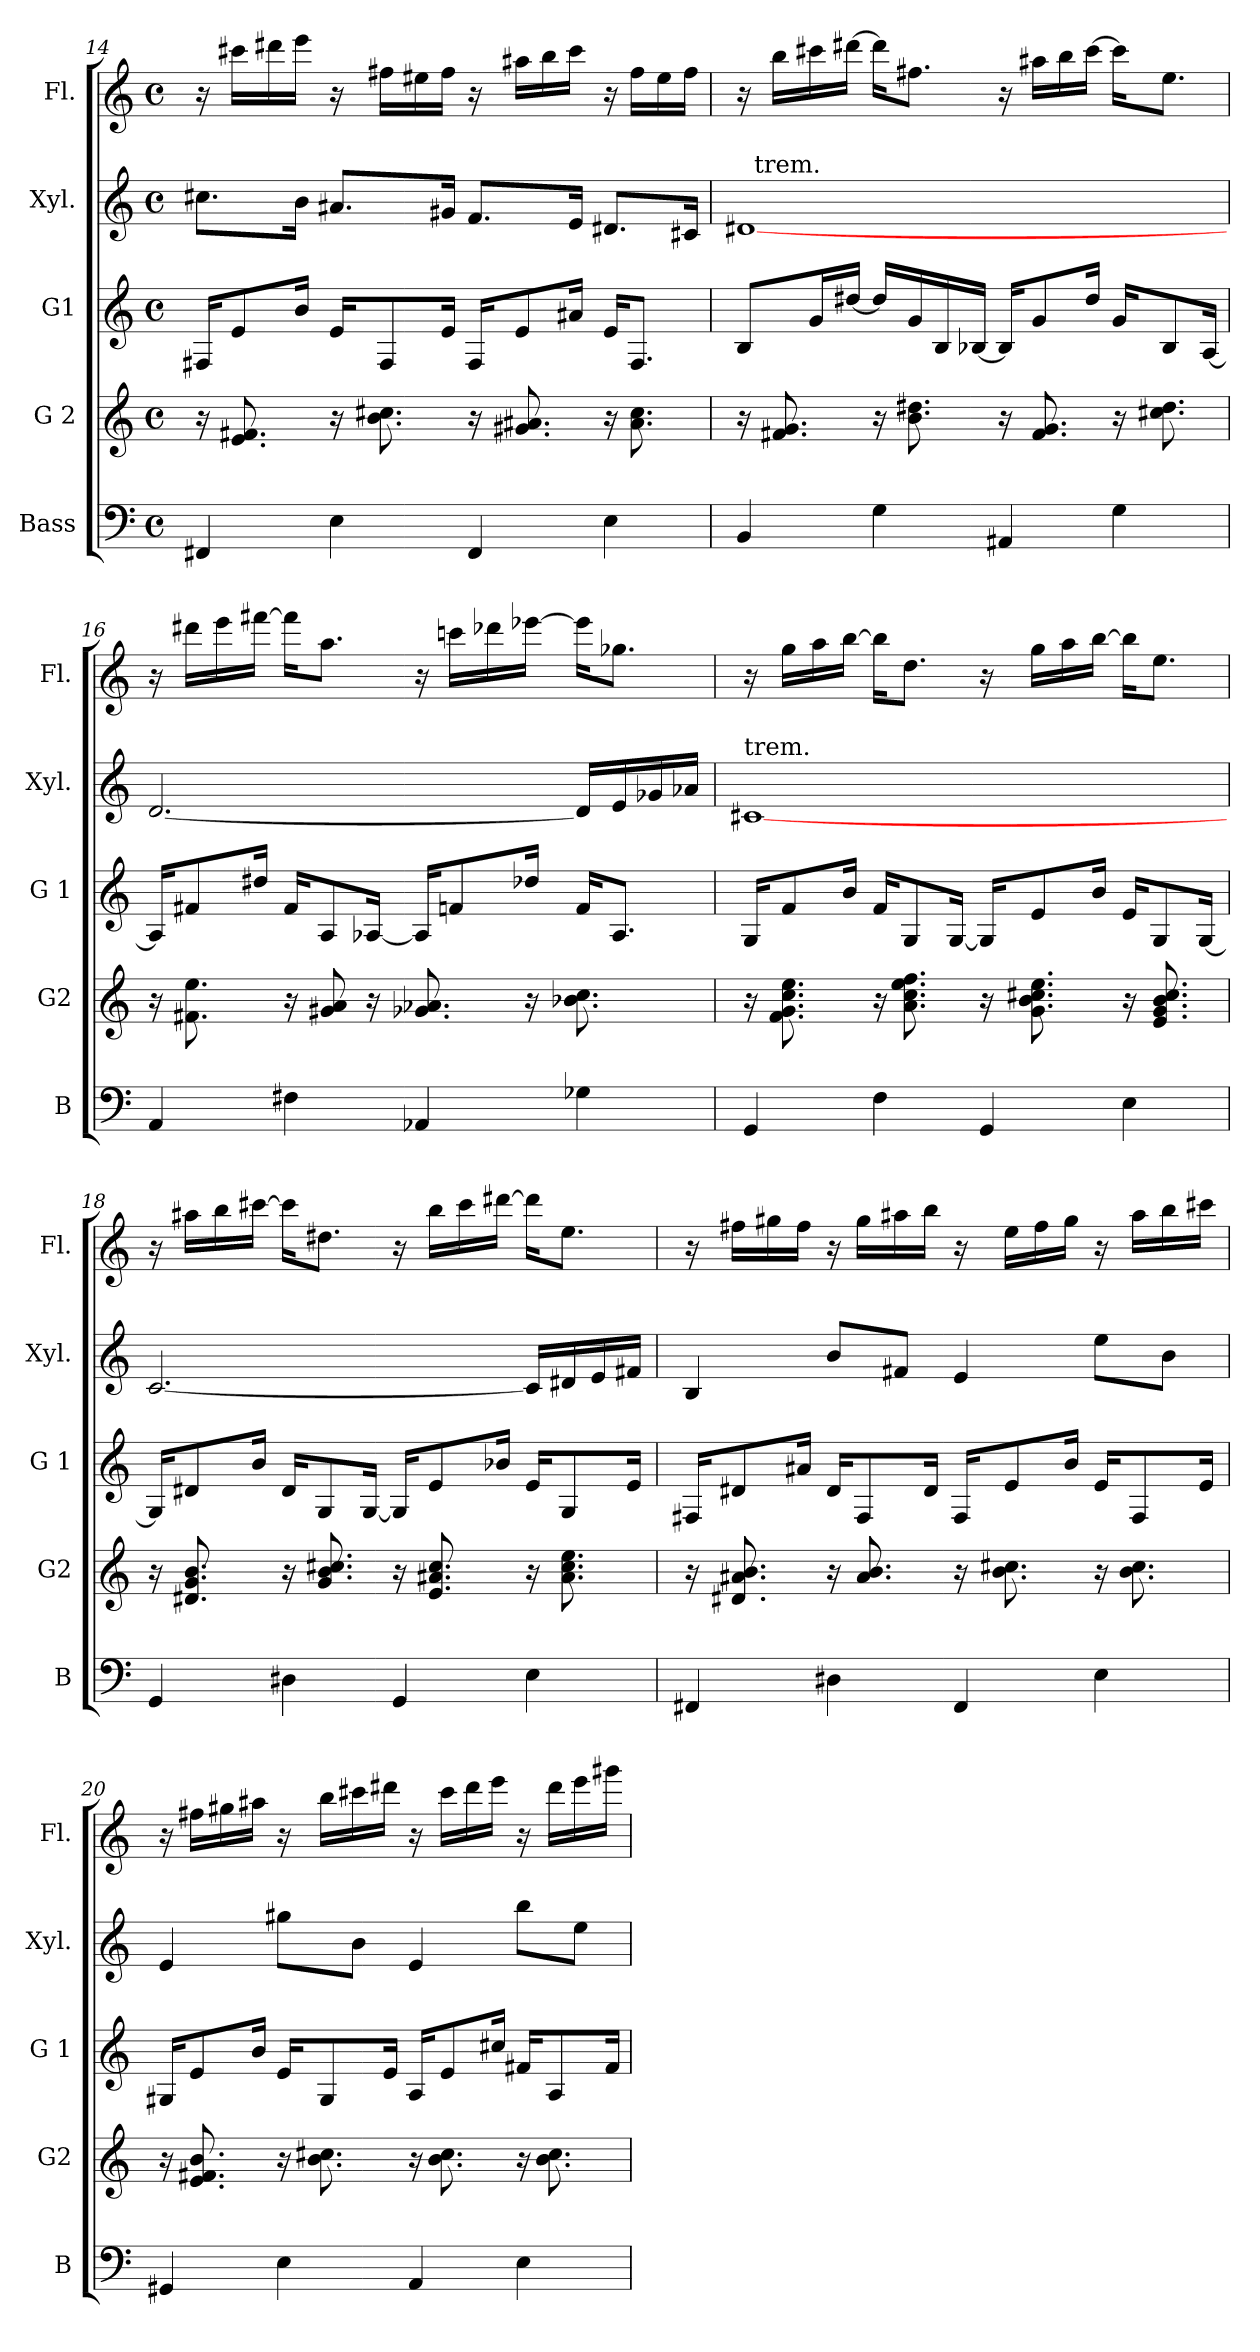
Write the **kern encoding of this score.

**kern	**kern	**kern	**kern	**kern
*part5	*part4	*part3	*part2	*part1
*staff5	*staff4	*staff3	*staff2	*staff1
*I"Bass	*I"G 2	*I"G1	*I"Xyl.	*I"Fl.
*I'B	*I'G2	*I'G 1	*I'Xyl.	*I'Fl.
*clefF4	*clefG2	*clefG2	*clefG2	*clefG2
*ITrd7c12	*ITrd7c12	*ITrd7c12	*	*
*k[]	*k[]	*k[]	*k[]	*k[]
*C:	*C:	*C:	*C:	*C:
*M4/4	*M4/4	*M4/4	*M4/4	*M4/4
*met(c)	*met(c)	*met(c)	*met(c)	*met(c)
=14	=14	=14	=14	=14
4FFF#X/	16r	16FF#X/KL	8.cc#X\L	16r
.	8.E/ 8.F#X/	8E/	.	16ccc#X\LL
.	.	.	.	16ddd#X\
.	.	16B/Jk	16b\Jk	16eee\JJ
4EE\	16r	16E/KL	8.a#X/L	16r
.	8.B\ 8.c#X\	8FF#/	.	16ff#X\LL
.	.	.	.	16ee#X\
.	.	16E/Jk	16g#X/Jk	16ff#\JJ
4FFF#/	16r	16FF#/KL	8.f/L	16r
.	8.G#X/ 8.A#X/	8E/	.	16aa#X\LL
.	.	.	.	16bb\
.	.	16A#X/Jk	16e/Jk	16ccc#\JJ
4EE\	16r	16E/KL	8.d#X/L	16r
.	8.A#\ 8.c#\	8.FF#/J	.	16ff#\LL
.	.	.	.	16ee#\
.	.	.	16c#X/Jk	16ff#\JJ
!!LO:LB:g=z
=15	=15	=15	=15	=15
*	*	*	*^	*
4BBB/	16r	8BB/L	[1d#X	32ryy	16r
!	!	!	!	!LO:TX:a:t=trem.	!
.	.	.	.	2ryy	.
.	8.F#X/ 8.G/	.	.	.	16bb\LL
.	.	16G/L	.	.	16ccc#X\
.	.	[16d#X/JJ	.	.	[16ddd#X\JJ
4GG\	16r	16d#/LL]	.	.	16ddd#\KL]
.	8.B\ 8.d#X\	16G/	.	.	8.ff#X\J
.	.	16BB/	.	.	.
.	.	[16BB-X/JJ	.	.	.
4AAA#X/	16r	16BB-/KL]	.	.	16r
.	.	.	.	4...ryy	.
.	8.F#/ 8.G/	8G/	.	.	16aa#X\LL
.	.	.	.	.	16bb\
.	.	16d#/Jk	.	.	[16ccc#\JJ
4GG\	16r	16G/KL	.	.	16ccc#\KL]
.	8.c#X\ 8.d#\	8BB-/	.	.	8.ee\J
.	.	[16AA/Jk	.	.	.
*	*	*	*v	*v	*
=16	=16	=16	=16	=16
4AAA/	16r	16AA/KL]	[2.d/	16r
.	8.F#X\ 8.e\	8F#X/	.	16ddd#X\LL
.	.	.	.	16eee\
.	.	16d#X/Jk	.	[16fff#X\JJ
4FF#X\	16r	16F#/KL	.	16fff#\KL]
.	8G#X/ 8A/	8AA/	.	8.aa\J
.	16r	[16AA-X/Jk	.	.
4AAA-X/	8.G-X/ 8.A-X/	16AA-/KL]	.	16r
.	.	8Fn/	.	16cccn\LL
.	.	.	.	16ddd-X\
.	16r	16d-X/Jk	.	[16eee-X\JJ
4GG-X\	8.B-X\ 8.c\	16F/KL	16d/LL]	16eee-\KL]
.	.	8.AA-/J	16e/	8.gg-X\J
.	.	.	16g-X/	.
.	16ryy	.	16a-X/JJ	.
!!LO:PB:g=z
=17	=17	=17	=17	=17
!	!	!	!LO:TX:a:t=trem.	!
4GGG/	16r	16GG/KL	[1c#X	16r
.	8.F\ 8.G\ 8.c\ 8.e\	8F/	.	16gg\LL
.	.	.	.	16aa\
.	.	16B/Jk	.	[16bb\JJ
4FF\	16r	16F/KL	.	16bb\KL]
.	8.A\ 8.c\ 8.e\ 8.f\	8GG/	.	8.dd\J
.	.	[16GG/Jk	.	.
4GGG/	16r	16GG/KL]	.	16r
.	8.G\ 8.B\ 8.c#X\ 8.e\	8E/	.	16gg\LL
.	.	.	.	16aa\
.	.	16B/Jk	.	[16bb\JJ
4EE\	16r	16E/KL	.	16bb\KL]
.	8.E/ 8.G/ 8.B/ 8.c#/	8GG/	.	8.ee\J
.	.	[16GG/Jk	.	.
=18	=18	=18	=18	=18
4GGG/	16r	16GG/KL]	[2.c/	16r
.	8.D#X/ 8.G/ 8.B/	8D#X/	.	16aa#X\LL
.	.	.	.	16bb\
.	.	16B/Jk	.	[16ccc#X\JJ
4DD#X\	16r	16D#/KL	.	16ccc#\KL]
.	8.G/ 8.B/ 8.c#X/	8GG/	.	8.dd#X\J
.	.	[16GG/Jk	.	.
4GGG/	16r	16GG/KL]	.	16r
.	8.E/ 8.A#X/ 8.c#/	8E/	.	16bb\LL
.	.	.	.	16ccc#\
.	.	16B-X/Jk	.	[16ddd#X\JJ
4EE\	16r	16E/KL	16c/LL]	16ddd#\KL]
.	8.A#\ 8.c#\ 8.e\	8GG/	16d#X/	8.ee\J
.	.	.	16e/	.
.	.	16E/Jk	16f#X/JJ	.
!!LO:LB:g=z
=19	=19	=19	=19	=19
4FFF#X/	16r	16FF#X/KL	4B/	16r
.	8.D#X/ 8.A#X/ 8.B/	8D#X/	.	16ff#X\LL
.	.	.	.	16gg#X\
.	.	16A#X/Jk	.	16ff#\JJ
4DD#X\	16r	16D#/KL	8b/L	16r
.	8.A#/ 8.B/	8FF#/	.	16gg#\LL
.	.	.	8f#X/J	16aa#X\
.	.	16D#/Jk	.	16bb\JJ
4FFF#/	16r	16FF#/KL	4e/	16r
.	8.B\ 8.c#X\	8E/	.	16ee\LL
.	.	.	.	16ff#\
.	.	16B/Jk	.	16gg#\JJ
4EE\	16r	16E/KL	8ee\L	16r
.	8.B\ 8.c#\	8FF#/	.	16aa#\LL
.	.	.	8b\J	16bb\
.	.	16E/Jk	.	16ccc#X\JJ
=20	=20	=20	=20	=20
4GGG#X/	16r	16GG#X/KL	4e/	16r
.	8.E/ 8.F#X/ 8.B/	8E/	.	16ff#X\LL
.	.	.	.	16gg#X\
.	.	16B/Jk	.	16aa#X\JJ
4EE\	16r	16E/KL	8gg#X\L	16r
.	8.B\ 8.c#X\	8GG#/	.	16bb\LL
.	.	.	8b\J	16ccc#X\
.	.	16E/Jk	.	16ddd#X\JJ
4AAA/	16r	16AA/KL	4e/	16r
.	8.B\ 8.c#\	8E/	.	16ccc#\LL
.	.	.	.	16ddd#\
.	.	16c#X/Jk	.	16eee\JJ
4EE\	16r	16F#X/KL	8bb\L	16r
.	8.B\ 8.c#\	8AA/	.	16ddd#\LL
.	.	.	8ee\J	16eee\
.	.	16F#/Jk	.	16ggg#X\JJ
=	=	=	=	=
*-	*-	*-	*-	*-
